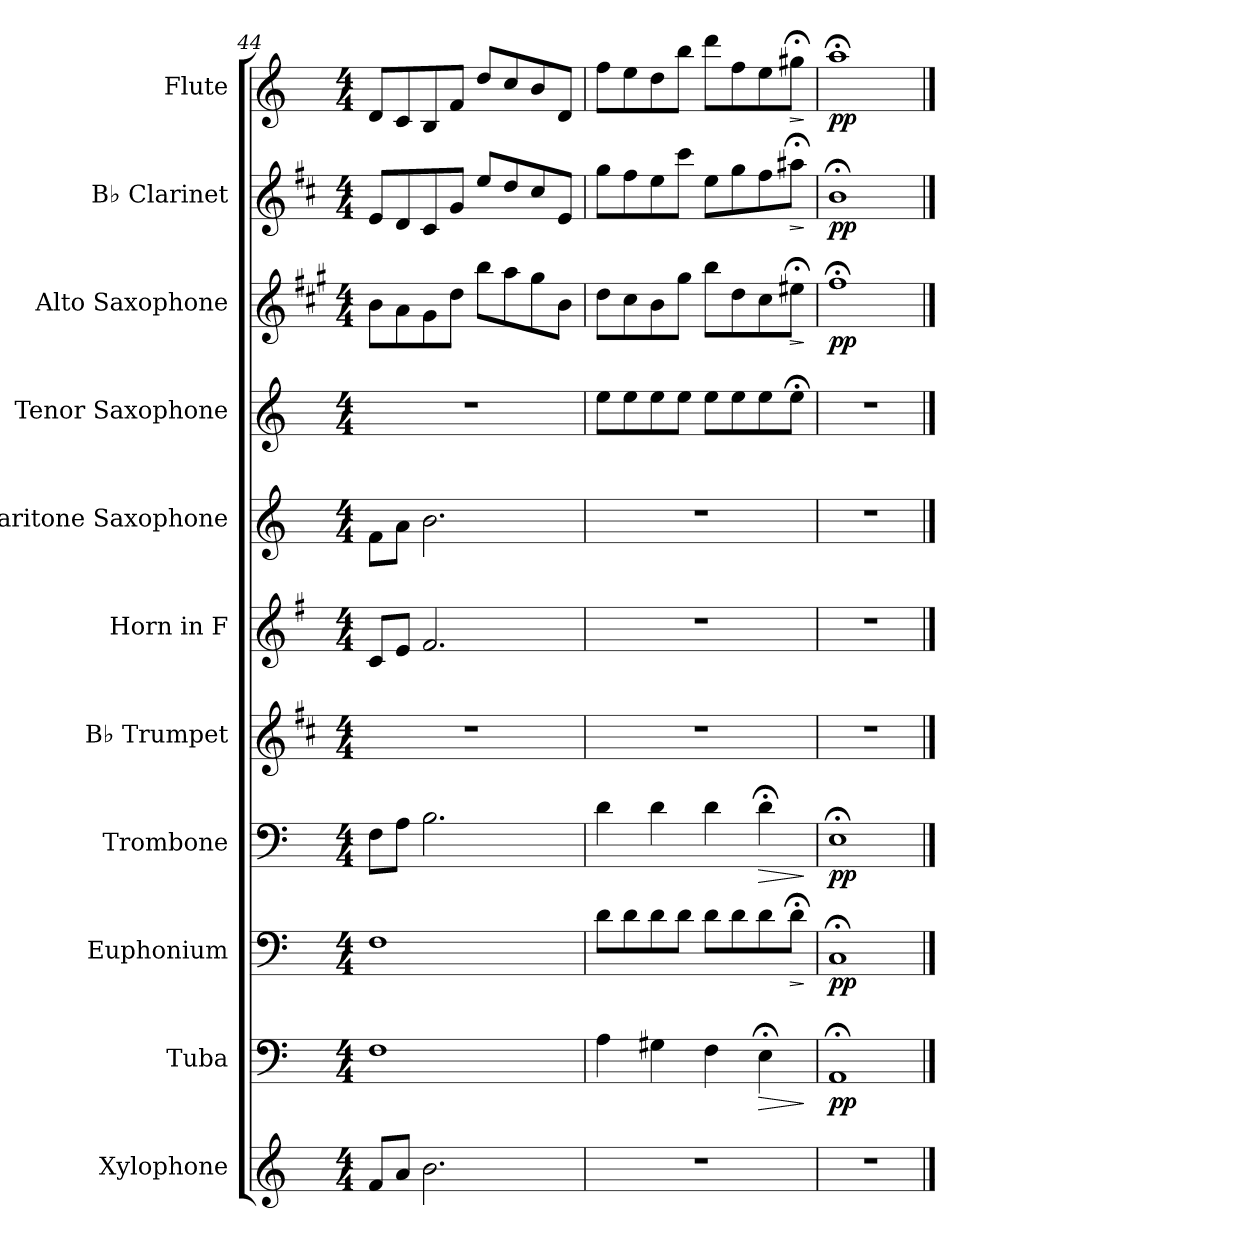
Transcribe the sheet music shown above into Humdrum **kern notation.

**kern	**kern	**dynam	**kern	**dynam	**kern	**dynam	**kern	**kern	**kern	**kern	**kern	**dynam	**kern	**dynam	**kern	**dynam
*part11	*part10	*part10	*part9	*part9	*part8	*part8	*part7	*part6	*part5	*part4	*part3	*part3	*part2	*part2	*part1	*part1
*staff11	*staff10	*staff10	*staff9	*staff9	*staff8	*staff8	*staff7	*staff6	*staff5	*staff4	*staff3	*staff3	*staff2	*staff2	*staff1	*staff1
*I"Xylophone	*I"Tuba	*	*I"Euphonium	*	*I"Trombone	*	*I"B♭ Trumpet	*I"Horn in F	*I"Baritone Saxophone	*I"Tenor Saxophone	*I"Alto Saxophone	*	*I"B♭ Clarinet	*	*I"Flute	*
*I'Xyl.	*I'Tu.	*	*I'Eu.	*	*I'Trb.	*	*I'B♭ Tpt.	*	*I'Bar. Sax.	*I'T. Sax.	*I'A. Sax.	*	*I'B♭ Cl.	*	*I'Fl.	*
*clefG2	*clefF4	*	*clefF4	*	*clefF4	*	*clefG2	*clefG2	*clefG2	*clefG2	*clefG2	*	*clefG2	*	*clefG2	*
*ITrd-7c-12	*	*	*	*	*	*	*ITrd1c2	*ITrd4c7	*ITrd12c21	*ITrd8c14	*ITrd5c9	*	*ITrd1c2	*	*	*
*k[]	*k[]	*	*k[]	*	*k[]	*	*k[]	*k[]	*k[]	*k[]	*k[]	*	*k[]	*	*k[]	*
*M4/4	*M4/4	*	*M4/4	*	*M4/4	*	*M4/4	*M4/4	*M4/4	*M4/4	*M4/4	*	*M4/4	*	*M4/4	*
=44	=44	=44	=44	=44	=44	=44	=44	=44	=44	=44	=44	=44	=44	=44	=44	=44
8ff/L	1F	.	1F	.	8F\L	.	1r	8F/L	8F\L	1r	8d\L	.	8d/L	.	8d/L	.
8aa/J	.	.	.	.	8A\J	.	.	8A/J	8A\J	.	8c\	.	8c/	.	8c/	.
2.bb\	.	.	.	.	2.B\	.	.	2.B/	2.B\	.	8B\	.	8B/	.	8B/	.
.	.	.	.	.	.	.	.	.	.	.	8f\J	.	8f/J	.	8f/J	.
.	.	.	.	.	.	.	.	.	.	.	8dd\L	.	8dd/L	.	8dd/L	.
.	.	.	.	.	.	.	.	.	.	.	8cc\	.	8cc/	.	8cc/	.
.	.	.	.	.	.	.	.	.	.	.	8b\	.	8b/	.	8b/	.
.	.	.	.	.	.	.	.	.	.	.	8d\J	.	8d/J	.	8d/J	.
=45	=45	=45	=45	=45	=45	=45	=45	=45	=45	=45	=45	=45	=45	=45	=45	=45
1r	4A\	.	8d\L	.	4d\	.	1r	1r	1r	8e\L	8f\L	.	8ff\L	.	8ff\L	.
.	.	.	8d\	.	.	.	.	.	.	8e\	8e\	.	8ee\	.	8ee\	.
.	4G#X\	.	8d\	.	4d\	.	.	.	.	8e\	8d\	.	8dd\	.	8dd\	.
.	.	.	8d\J	.	.	.	.	.	.	8e\J	8b\J	.	8bb\J	.	8bb\J	.
.	4F\	.	8d\L	.	4d\	.	.	.	.	8e\L	8dd\L	.	8dd\L	.	8ddd\L	.
.	.	.	8d\	.	.	.	.	.	.	8e\	8f\	.	8ff\	.	8ff\	.
!	!	!LO:HP:b	!	!	!	!LO:HP:b	!	!	!	!	!	!	!	!	!	!
.	4E;<\	>	8d\	.	4d;<\	>	.	.	.	8e\	8e\	.	8ee\	.	8ee\	.
!	!	!	!	!LO:HP:b	!	!	!	!	!	!	!	!LO:HP:b	!	!LO:HP:b	!	!LO:HP:b
.	.	.	8d;<\J	>	.	.	.	.	.	8e;<\J	8g#X;<\J	>	8gg#X;<\J	>	8gg#X;<\J	>
.	.	]	.	]	.	]	.	.	.	.	.	]	.	]	.	]
=46	=46	=46	=46	=46	=46	=46	=46	=46	=46	=46	=46	=46	=46	=46	=46	=46
!	!	!LO:DY:b	!	!LO:DY:b	!	!LO:DY:b	!	!	!	!	!	!LO:DY:b	!	!LO:DY:b	!	!LO:DY:b
1r	1AA;<	pp	1C;<	pp	1E;<	pp	1r	1r	1r	1r	1a;<	pp	1a;<	pp	1aa;<	pp
==	==	==	==	==	==	==	==	==	==	==	==	==	==	==	==	==
*-	*-	*-	*-	*-	*-	*-	*-	*-	*-	*-	*-	*-	*-	*-	*-	*-
